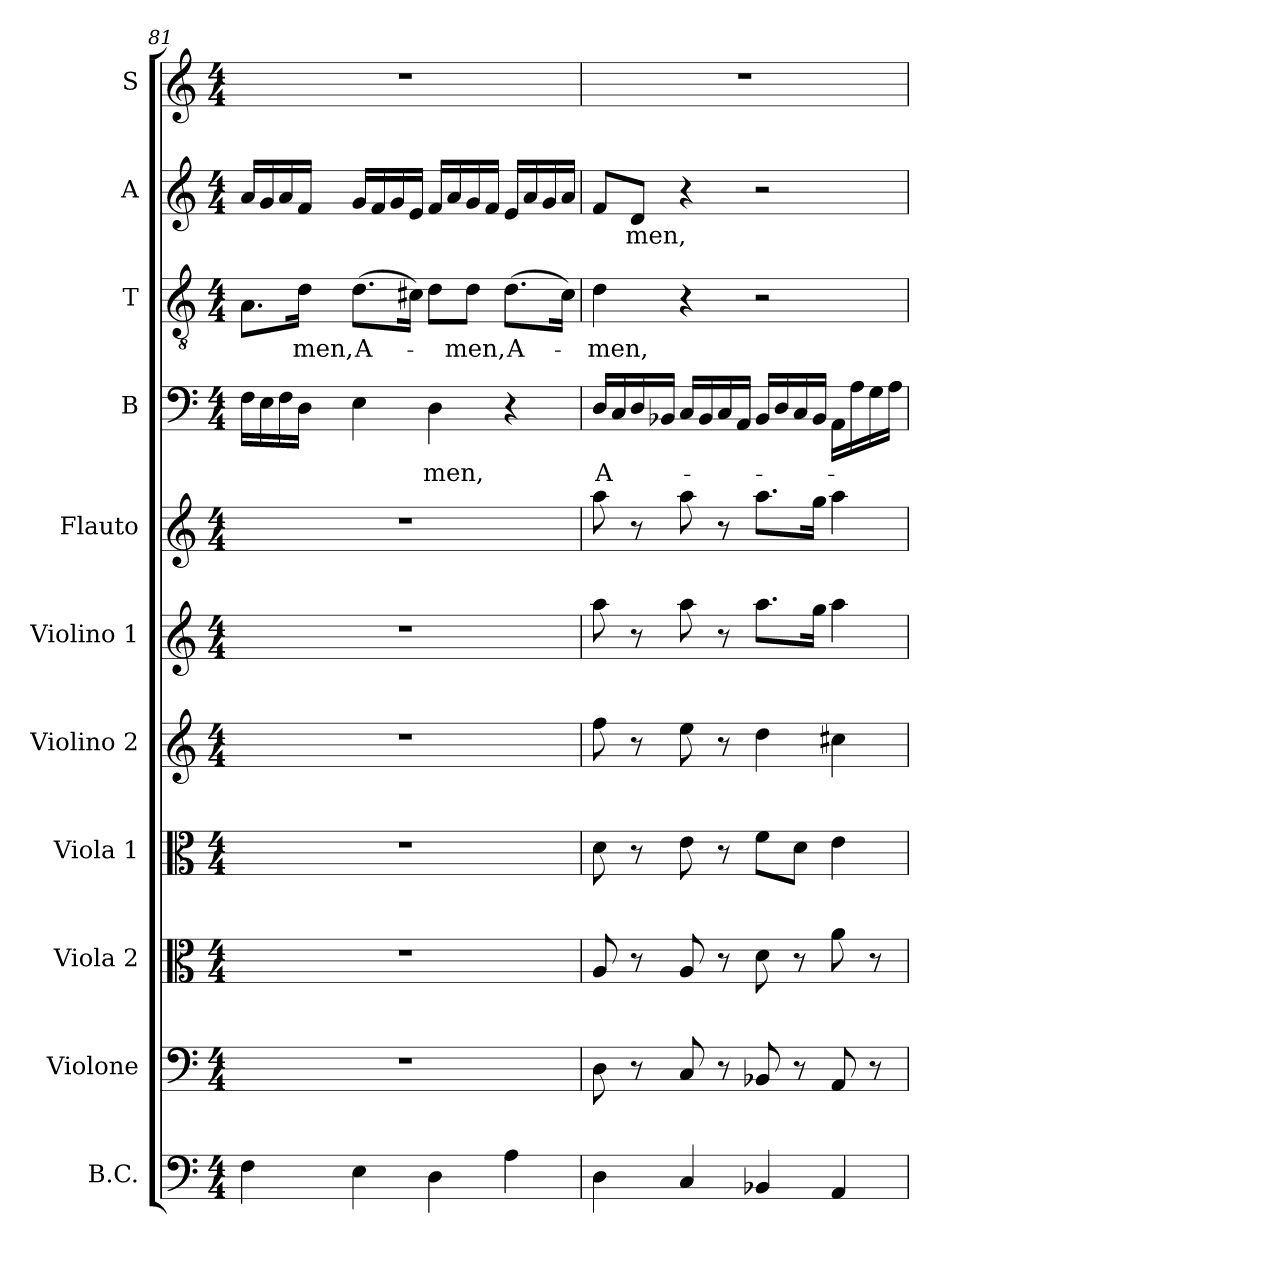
**kern	**kern	**kern	**kern	**kern	**kern	**kern	**kern	**text	**kern	**text	**kern	**text	**kern
*part11	*part10	*part9	*part8	*part7	*part6	*part5	*part4	*part4	*part3	*part3	*part2	*part2	*part1
*staff11	*staff10	*staff9	*staff8	*staff7	*staff6	*staff5	*staff4	*staff4	*staff3	*staff3	*staff2	*staff2	*staff1
*I"B.C.	*I"Violone	*I"Viola 2	*I"Viola 1	*I"Violino 2	*I"Violino 1	*I"Flauto	*I"B	*	*I"T	*	*I"A	*	*I"S
*I'B.C.	*I'Vne.	*I'Va2	*I'Va1	*I'Vn2	*I'Vn1	*I'Fl.	*I'B	*	*I'T	*	*I'A	*	*I'S
!!LO:PB:g=z
*clefF4	*clefF4	*clefC3	*clefC3	*clefG2	*clefG2	*clefG2	*clefF4	*	*clefGv2	*	*clefG2	*	*clefG2
*	*	*	*	*	*	*	*	*	*ITrd7c12	*	*	*	*
*k[]	*k[]	*k[]	*k[]	*k[]	*k[]	*k[]	*k[]	*	*k[]	*	*k[]	*	*k[]
*C:	*C:	*C:	*C:	*C:	*C:	*C:	*C:	*	*C:	*	*C:	*	*C:
*M4/4	*M4/4	*M4/4	*M4/4	*M4/4	*M4/4	*M4/4	*M4/4	*	*M4/4	*	*M4/4	*	*M4/4
=81	=81	=81	=81	=81	=81	=81	=81	=81	=81	=81	=81	=81	=81
4Fi\	1r	1r	1r	1r	1r	1r	16Fi\LL	.	8.AAi\L	.	16ai/LL	.	1r
.	.	.	.	.	.	.	16Ei\	.	.	.	16gi/	.	.
.	.	.	.	.	.	.	16Fi\	.	.	.	16ai/	.	.
!	!	!	!	!	!	!	!	!	!	!LO:LY:b:color=#000000	!	!	!
.	.	.	.	.	.	.	16Di\JJ	.	16Di\Jk	-men,	16fi/JJ	.	.
!	!	!	!	!	!	!	!	!	!	!LO:LY:b:color=#000000	!	!	!
4Ei\	.	.	.	.	.	.	4Ei\	.	(8.Di\L	A-	16gi/LL	.	.
.	.	.	.	.	.	.	.	.	.	.	16fi/	.	.
.	.	.	.	.	.	.	.	.	.	.	16gi/	.	.
.	.	.	.	.	.	.	.	.	16C#Xi\Jk)	.	16ei/JJ	.	.
!	!	!	!	!	!	!	!	!LO:LY:b:color=#000000	!	!	!	!	!
4Di\	.	.	.	.	.	.	4Di\	-men,	8Di\L	.	16fi/LL	.	.
.	.	.	.	.	.	.	.	.	.	.	16ai/	.	.
!	!	!	!	!	!	!	!	!	!	!LO:LY:b:color=#000000	!	!	!
.	.	.	.	.	.	.	.	.	8Di\J	-men,	16gi/	.	.
.	.	.	.	.	.	.	.	.	.	.	16fi/JJ	.	.
!	!	!	!	!	!	!	!	!	!	!LO:LY:b:color=#000000	!	!	!
4Ai\	.	.	.	.	.	.	4r	.	(8.Di\L	A-	16ei/LL	.	.
.	.	.	.	.	.	.	.	.	.	.	16ai/	.	.
.	.	.	.	.	.	.	.	.	.	.	16gi/	.	.
.	.	.	.	.	.	.	.	.	16C#i\Jk)	.	16ai/JJ	.	.
=82	=82	=82	=82	=82	=82	=82	=82	=82	=82	=82	=82	=82	=82
!	!	!	!	!	!	!	!	!LO:LY:b:color=#000000	!	!	!	!	!
!	!	!	!	!	!	!	!	!	!	!LO:LY:b:color=#000000	!	!	!
4Di\	8Di\	8Ai/	8di\	8ffi\	8aai\	8aai\	16Di/LL	A-	4Di\	-men,	8fi/L	.	1r
.	.	.	.	.	.	.	16Ci/	.	.	.	.	.	.
!	!	!	!	!	!	!	!	!	!	!	!	!LO:LY:b:color=#000000	!
.	8r	8r	8r	8r	8r	8r	16Di/	.	.	.	8di/J	-men,	.
.	.	.	.	.	.	.	16BB-Xi/JJ	.	.	.	.	.	.
4Ci/	8Ci/	8Ai/	8ei\	8eei\	8aai\	8aai\	16Ci/LL	.	4r	.	4r	.	.
.	.	.	.	.	.	.	16BB-i/	.	.	.	.	.	.
.	8r	8r	8r	8r	8r	8r	16Ci/	.	.	.	.	.	.
.	.	.	.	.	.	.	16AAi/JJ	.	.	.	.	.	.
4BB-Xi/	8BB-Xi/	8di\	8fi\L	4ddi\	8.aai\L	8.aai\L	16BB-i/LL	.	2r	.	2r	.	.
.	.	.	.	.	.	.	16Di/	.	.	.	.	.	.
.	8r	8r	8di\J	.	.	.	16Ci/	.	.	.	.	.	.
.	.	.	.	.	16ggi\Jk	16ggi\Jk	16BB-i/JJ	.	.	.	.	.	.
4AAi/	8AAi/	8ai\	4ei\	4cc#Xi\	4aai\	4aai\	16AAi\LL	.	.	.	.	.	.
.	.	.	.	.	.	.	16Ai\	.	.	.	.	.	.
.	8r	8r	.	.	.	.	16Gi\	.	.	.	.	.	.
.	.	.	.	.	.	.	16Ai\JJ	.	.	.	.	.	.
=	=	=	=	=	=	=	=	=	=	=	=	=	=
*-	*-	*-	*-	*-	*-	*-	*-	*-	*-	*-	*-	*-	*-
